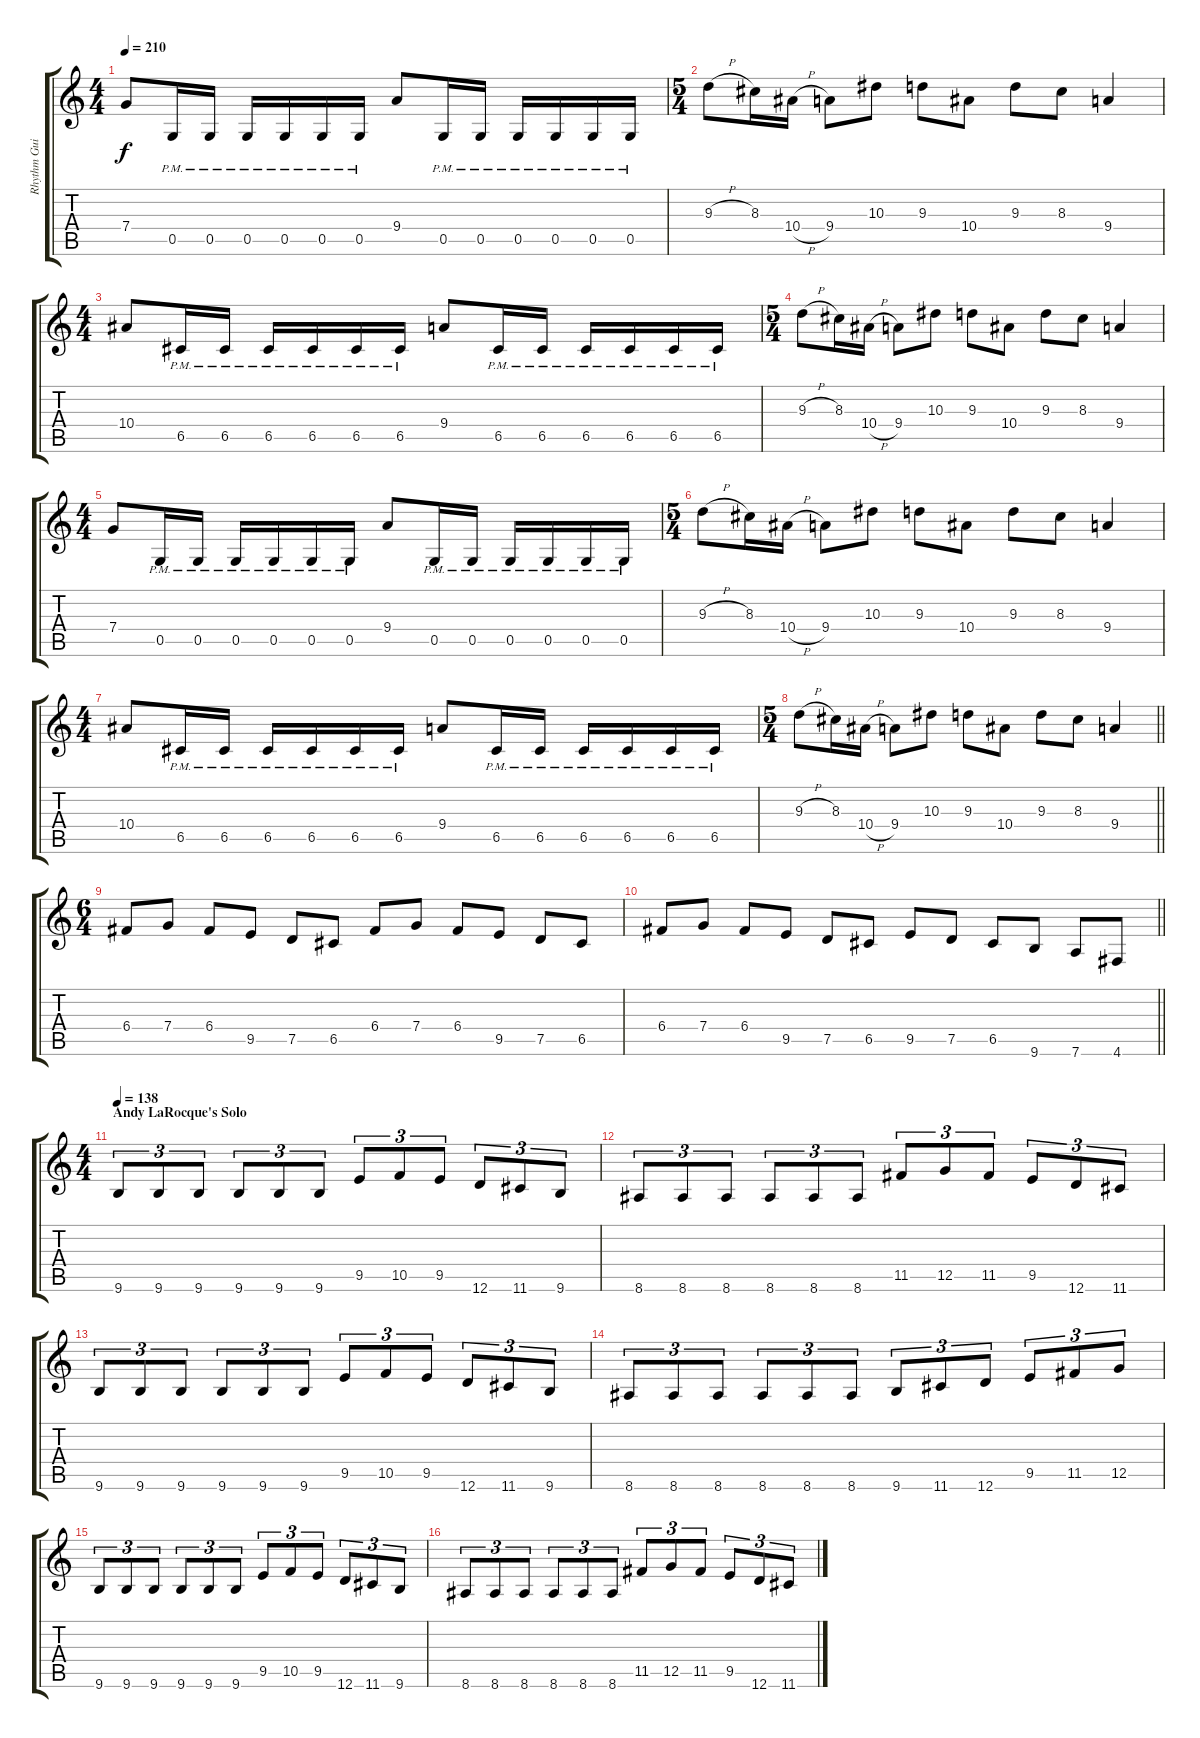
\track ("Rhythm Guitar (Chuck Schuldiner)" "Rhythm Gui") {instrument distortionguitar}
\staff {score tabs}
\tuning (D4 A3 F3 C3 G2 D2) {hide}
\ts (4 4)
\tempo 210
\clef g2
\ks c
7.4.8{dy f} 0.5{pm}.16 0.5{pm}.16 0.5{pm}.16 0.5{pm}.16 0.5{pm}.16 0.5{pm}.16 9.4.8 0.5{pm}.16 0.5{pm}.16 0.5{pm}.16 0.5{pm}.16 0.5{pm}.16 0.5{pm}.16 |
\ts (5 4)
9.3{h}.8 8.3.16 10.4{h}.16 9.4.8 10.3.8 9.3.8 10.4.8 9.3.8 8.3.8 9.4.4 |
\ts (4 4)
10.4.8 6.5{pm}.16 6.5{pm}.16 6.5{pm}.16 6.5{pm}.16 6.5{pm}.16 6.5{pm}.16 9.4.8 6.5{pm}.16 6.5{pm}.16 6.5{pm}.16 6.5{pm}.16 6.5{pm}.16 6.5{pm}.16 |
\ts (5 4)
9.3{h}.8 8.3.16 10.4{h}.16 9.4.8 10.3.8 9.3.8 10.4.8 9.3.8 8.3.8 9.4.4 |
\ts (4 4)
7.4.8 0.5{pm}.16 0.5{pm}.16 0.5{pm}.16 0.5{pm}.16 0.5{pm}.16 0.5{pm}.16 9.4.8 0.5{pm}.16 0.5{pm}.16 0.5{pm}.16 0.5{pm}.16 0.5{pm}.16 0.5{pm}.16 |
\ts (5 4)
9.3{h}.8 8.3.16 10.4{h}.16 9.4.8 10.3.8 9.3.8 10.4.8 9.3.8 8.3.8 9.4.4 |
\ts (4 4)
10.4.8 6.5{pm}.16 6.5{pm}.16 6.5{pm}.16 6.5{pm}.16 6.5{pm}.16 6.5{pm}.16 9.4.8 6.5{pm}.16 6.5{pm}.16 6.5{pm}.16 6.5{pm}.16 6.5{pm}.16 6.5{pm}.16 |
\ts (5 4)
\barLineRight lightlight
9.3{h}.8 8.3.16 10.4{h}.16 9.4.8 10.3.8 9.3.8 10.4.8 9.3.8 8.3.8 9.4.4 |
\ts (6 4)
\section ("" "")
6.4.8 7.4.8 6.4.8 9.5.8 7.5.8 6.5.8 6.4.8 7.4.8 6.4.8 9.5.8 7.5.8 6.5.8 |
\barLineRight lightlight
6.4.8 7.4.8 6.4.8 9.5.8 7.5.8 6.5.8 9.5.8 7.5.8 6.5.8 9.6.8 7.6.8 4.6.8 |
\ts (4 4)
\section ("" "Andy LaRocque's Solo")
\tempo 138
9.6.8{tu (3 2)} 9.6.8{tu (3 2)} 9.6.8{tu (3 2)} 9.6.8{tu (3 2)} 9.6.8{tu (3 2)} 9.6.8{tu (3 2)} 9.5.8{tu (3 2)} 10.5.8{tu (3 2)} 9.5.8{tu (3 2)} 12.6.8{tu (3 2)} 11.6.8{tu (3 2)} 9.6.8{tu (3 2)} |
8.6.8{tu (3 2)} 8.6.8{tu (3 2)} 8.6.8{tu (3 2)} 8.6.8{tu (3 2)} 8.6.8{tu (3 2)} 8.6.8{tu (3 2)} 11.5.8{tu (3 2)} 12.5.8{tu (3 2)} 11.5.8{tu (3 2)} 9.5.8{tu (3 2)} 12.6.8{tu (3 2)} 11.6.8{tu (3 2)} |
9.6.8{tu (3 2)} 9.6.8{tu (3 2)} 9.6.8{tu (3 2)} 9.6.8{tu (3 2)} 9.6.8{tu (3 2)} 9.6.8{tu (3 2)} 9.5.8{tu (3 2)} 10.5.8{tu (3 2)} 9.5.8{tu (3 2)} 12.6.8{tu (3 2)} 11.6.8{tu (3 2)} 9.6.8{tu (3 2)} |
8.6.8{tu (3 2)} 8.6.8{tu (3 2)} 8.6.8{tu (3 2)} 8.6.8{tu (3 2)} 8.6.8{tu (3 2)} 8.6.8{tu (3 2)} 9.6.8{tu (3 2)} 11.6.8{tu (3 2)} 12.6.8{tu (3 2)} 9.5.8{tu (3 2)} 11.5.8{tu (3 2)} 12.5.8{tu (3 2)} |
9.6.8{tu (3 2)} 9.6.8{tu (3 2)} 9.6.8{tu (3 2)} 9.6.8{tu (3 2)} 9.6.8{tu (3 2)} 9.6.8{tu (3 2)} 9.5.8{tu (3 2)} 10.5.8{tu (3 2)} 9.5.8{tu (3 2)} 12.6.8{tu (3 2)} 11.6.8{tu (3 2)} 9.6.8{tu (3 2)} |
8.6.8{tu (3 2)} 8.6.8{tu (3 2)} 8.6.8{tu (3 2)} 8.6.8{tu (3 2)} 8.6.8{tu (3 2)} 8.6.8{tu (3 2)} 11.5.8{tu (3 2)} 12.5.8{tu (3 2)} 11.5.8{tu (3 2)} 9.5.8{tu (3 2)} 12.6.8{tu (3 2)} 11.6.8{tu (3 2)}
